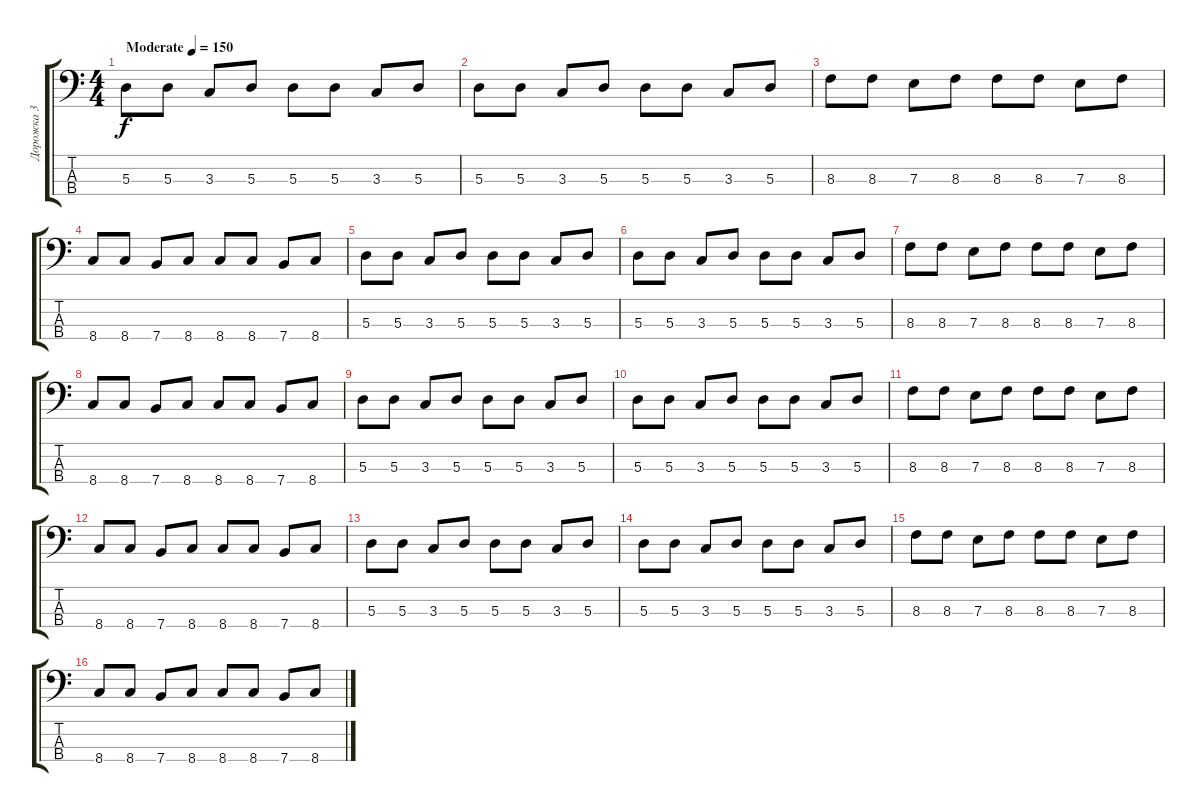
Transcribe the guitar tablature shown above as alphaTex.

\track ("Дорожка 3" "Дорожка 3") {instrument electricbassfinger}
\staff {score tabs}
\tuning (G2 D2 A1 E1) {hide}
\ts (4 4)
\tempo (150 "Moderate")
\clef f4
\ks c
5.3.8{dy f instrument electricbassfinger} 5.3.8 3.3.8 5.3.8 5.3.8 5.3.8 3.3.8 5.3.8 |
5.3.8 5.3.8 3.3.8 5.3.8 5.3.8 5.3.8 3.3.8 5.3.8 |
8.3.8 8.3.8 7.3.8 8.3.8 8.3.8 8.3.8 7.3.8 8.3.8 |
8.4.8 8.4.8 7.4.8 8.4.8 8.4.8 8.4.8 7.4.8 8.4.8 |
5.3.8 5.3.8 3.3.8 5.3.8 5.3.8 5.3.8 3.3.8 5.3.8 |
5.3.8 5.3.8 3.3.8 5.3.8 5.3.8 5.3.8 3.3.8 5.3.8 |
8.3.8 8.3.8 7.3.8 8.3.8 8.3.8 8.3.8 7.3.8 8.3.8 |
8.4.8 8.4.8 7.4.8 8.4.8 8.4.8 8.4.8 7.4.8 8.4.8 |
5.3.8 5.3.8 3.3.8 5.3.8 5.3.8 5.3.8 3.3.8 5.3.8 |
5.3.8 5.3.8 3.3.8 5.3.8 5.3.8 5.3.8 3.3.8 5.3.8 |
8.3.8 8.3.8 7.3.8 8.3.8 8.3.8 8.3.8 7.3.8 8.3.8 |
8.4.8 8.4.8 7.4.8 8.4.8 8.4.8 8.4.8 7.4.8 8.4.8 |
5.3.8 5.3.8 3.3.8 5.3.8 5.3.8 5.3.8 3.3.8 5.3.8 |
5.3.8 5.3.8 3.3.8 5.3.8 5.3.8 5.3.8 3.3.8 5.3.8 |
8.3.8 8.3.8 7.3.8 8.3.8 8.3.8 8.3.8 7.3.8 8.3.8 |
8.4.8 8.4.8 7.4.8 8.4.8 8.4.8 8.4.8 7.4.8 8.4.8
